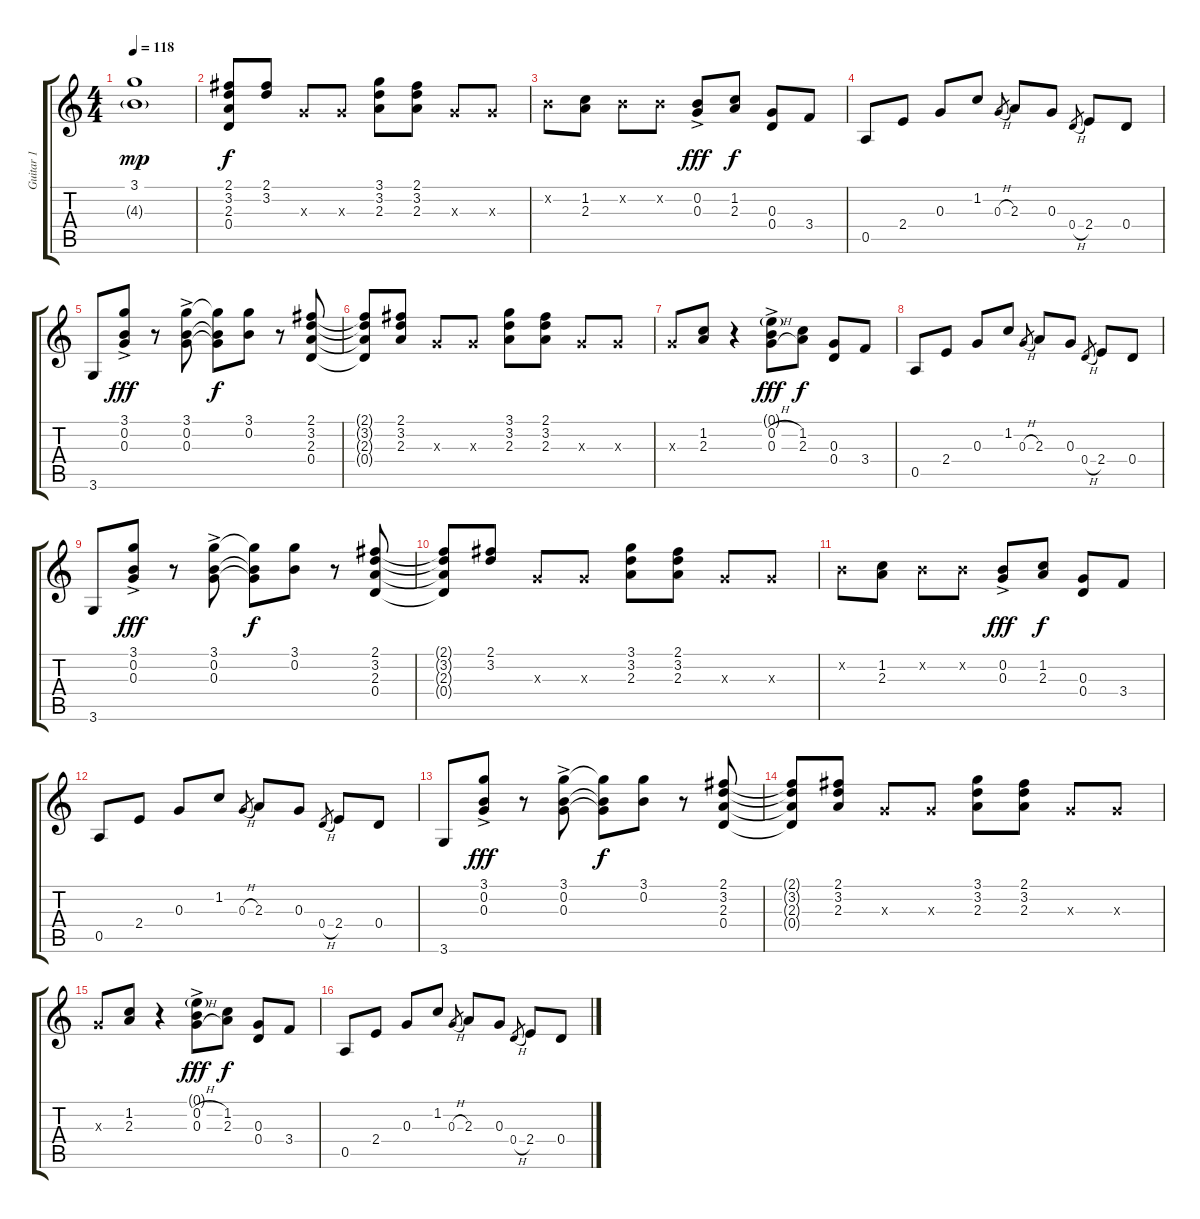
\track ("Guitar 1" "Guitar 1") {instrument electricguitarclean}
\staff {score tabs}
\tuning (E4 B3 G3 D3 A2 E2) {hide}
\ts (4 4)
\tempo 118
\clef g2
\ks c
(3.1 4.3{g}).1{dy mp} |
(2.1 3.2 2.3 0.4).8{dy f} (2.1 3.2).8 0.3{x}.8 0.3{x}.8 (3.1 3.2 2.3).8 (2.1 3.2 2.3).8 0.3{x}.8 0.3{x}.8 |
0.2{x}.8 (1.2 2.3).8 0.2{x}.8 0.2{x}.8 (0.2{ac} 0.3{ac}).8{dy fff} (1.2 2.3).8{dy f} (0.3 0.4).8 3.4.8 |
0.5.8 2.4.8 0.3.8 1.2.8 0.3{h}.8{gr} 2.3.8 0.3.8 0.4{h}.8{gr} 2.4.8 0.4.8 |
3.6.8 (3.1{ac} 0.2{ac} 0.3{ac}).8{dy fff} r.8 (3.1{ac} 0.2{ac} 0.3{ac}).8 (3.1{t} 0.2{t} 0.3{t}).8{dy f} (3.1 0.2).8 r.8 (2.1 3.2 2.3 0.4).8 |
(2.1{t} 3.2{t} 2.3{t} 0.4{t}).8 (2.1 3.2 2.3).8 0.3{x}.8 0.3{x}.8 (3.1 3.2 2.3).8 (2.1 3.2 2.3).8 0.3{x}.8 0.3{x}.8 |
0.3{x}.8 (1.2 2.3).8 r.4 (0.1{g ac} 0.2{h ac} 0.3{h ac}).8{dy fff} (1.2 2.3).8{dy f} (0.3 0.4).8 3.4.8 |
0.5.8 2.4.8 0.3.8 1.2.8 0.3{h}.8{gr} 2.3.8 0.3.8 0.4{h}.8{gr} 2.4.8 0.4.8 |
3.6.8 (3.1{ac} 0.2{ac} 0.3{ac}).8{dy fff} r.8 (3.1{ac} 0.2{ac} 0.3{ac}).8 (3.1{t} 0.2{t} 0.3{t}).8{dy f} (3.1 0.2).8 r.8 (2.1 3.2 2.3 0.4).8 |
(2.1{t} 3.2{t} 2.3{t} 0.4{t}).8 (2.1 3.2).8 0.3{x}.8 0.3{x}.8 (3.1 3.2 2.3).8 (2.1 3.2 2.3).8 0.3{x}.8 0.3{x}.8 |
0.2{x}.8 (1.2 2.3).8 0.2{x}.8 0.2{x}.8 (0.2{ac} 0.3{ac}).8{dy fff} (1.2 2.3).8{dy f} (0.3 0.4).8 3.4.8 |
0.5.8 2.4.8 0.3.8 1.2.8 0.3{h}.8{gr} 2.3.8 0.3.8 0.4{h}.8{gr} 2.4.8 0.4.8 |
3.6.8 (3.1{ac} 0.2{ac} 0.3{ac}).8{dy fff} r.8 (3.1{ac} 0.2{ac} 0.3{ac}).8 (3.1{t} 0.2{t} 0.3{t}).8{dy f} (3.1 0.2).8 r.8 (2.1 3.2 2.3 0.4).8 |
(2.1{t} 3.2{t} 2.3{t} 0.4{t}).8 (2.1 3.2 2.3).8 0.3{x}.8 0.3{x}.8 (3.1 3.2 2.3).8 (2.1 3.2 2.3).8 0.3{x}.8 0.3{x}.8 |
0.3{x}.8 (1.2 2.3).8 r.4 (0.1{g ac} 0.2{h ac} 0.3{h ac}).8{dy fff} (1.2 2.3).8{dy f} (0.3 0.4).8 3.4.8 |
0.5.8 2.4.8 0.3.8 1.2.8 0.3{h}.8{gr} 2.3.8 0.3.8 0.4{h}.8{gr} 2.4.8 0.4.8
